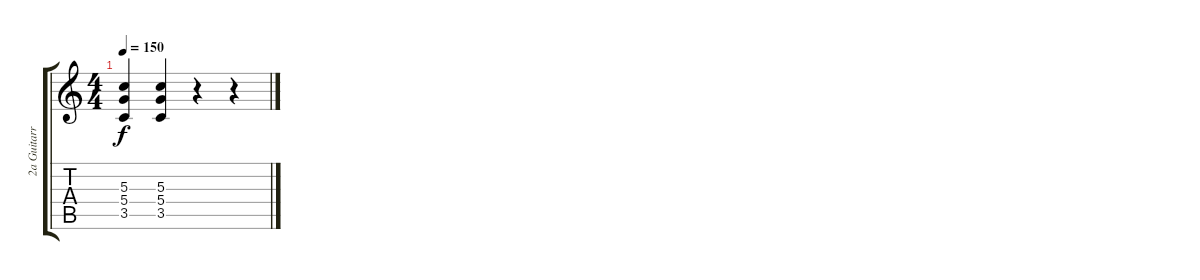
\track ("2a Guitarra" "2a Guitarr") {instrument distortionguitar}
\staff {score tabs}
\tuning (E4 B3 G3 D3 A2 E2) {hide}
\ts (4 4)
\tempo 150
\clef g2
\ks c
(5.3 5.4 3.5).4{dy f} (5.3 5.4 3.5).4 r.4 r.4
